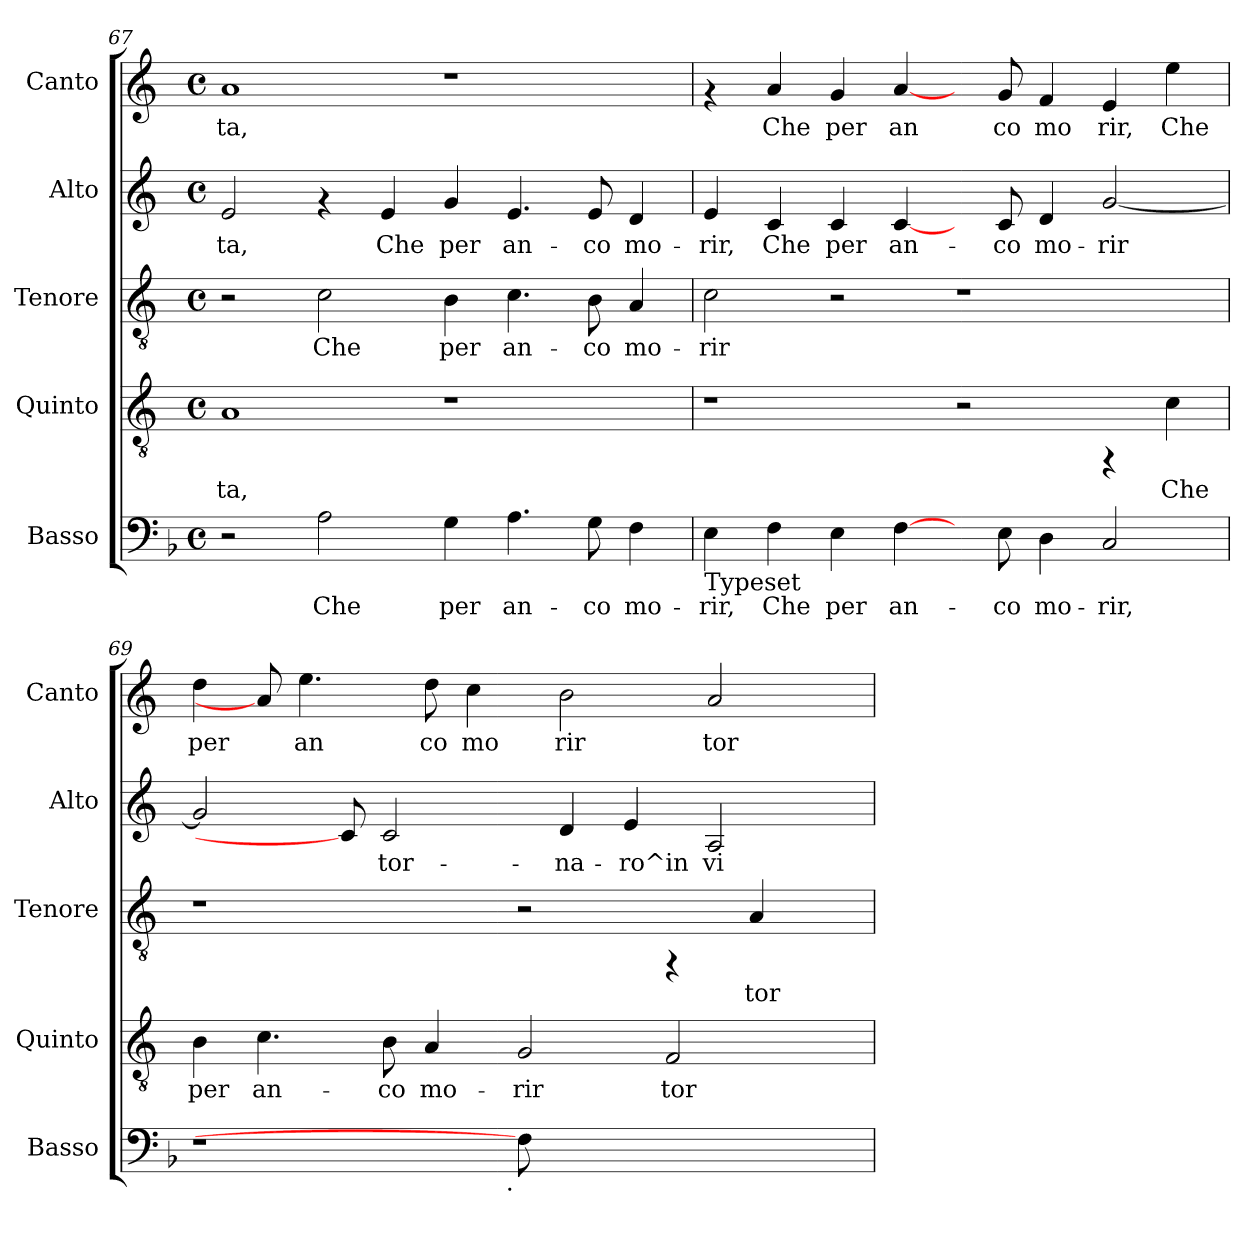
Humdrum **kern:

**kern	**text	**kern	**text	**kern	**text	**kern	**text	**kern	**text
*part5	*part5	*part4	*part4	*part3	*part3	*part2	*part2	*part1	*part1
*staff5	*staff5	*staff4	*staff4	*staff3	*staff3	*staff2	*staff2	*staff1	*staff1
*I"Basso	*	*I"Quinto	*	*I"Tenore	*	*I"Alto	*	*I"Canto	*
*I'Basso	*	*I'Quinto	*	*I'Tenore	*	*I'Alto	*	*I'Canto	*
!!LO:PB:g=z
*clefF4	*	*clefGv2	*	*clefGv2	*	*clefG2	*	*clefG2	*
*	*	*ITrd-3c-5	*	*ITrd-3c-5	*	*ITrd-3c-5	*	*ITrd-3c-5	*
*k[b-]	*	*k[b-]	*	*k[b-]	*	*k[b-]	*	*k[b-]	*
*F:	*	*F:	*	*F:	*	*F:	*	*F:	*
*M4/4	*	*M4/4	*	*M4/4	*	*M4/4	*	*M4/4	*
*met(c)	*	*met(c)	*	*met(c)	*	*met(c)	*	*met(c)	*
=67	=67	=67	=67	=67	=67	=67	=67	=67	=67
!	!	!	!LO:LY:b:cj	!	!	!	!LO:LY:b:cj	!	!LO:LY:b:cj
2r	.	1d	ta,	2r	.	2a/	ta,	1dd	ta,
!	!LO:LY:b:cj	!	!	!	!LO:LY:b:cj	!	!	!	!
2A\	Che	.	.	2f\	Che	4rf	.	.	.
!	!	!	!	!	!	!	!LO:LY:b:cj	!	!
.	.	.	.	.	.	4a/	Che	.	.
!	!LO:LY:b:cj	!	!	!	!LO:LY:b:cj	!	!LO:LY:b:cj	!	!
4G\	per	1r	.	4e\	per	4cc/	per	1r	.
!	!LO:LY:b:cj	!	!	!	!LO:LY:b:cj	!	!LO:LY:b:cj	!	!
4.A\	an-	.	.	4.f\	an-	4.a/	an-	.	.
!	!LO:LY:b:cj	!	!	!	!LO:LY:b:cj	!	!LO:LY:b:cj	!	!
8G\	-co	.	.	8e\	-co	8a/	-co	.	.
!	!LO:LY:b:cj	!	!	!	!LO:LY:b:cj	!	!LO:LY:b:cj	!	!
4F\	mo-	.	.	4d/	mo-	4g/	mo-	.	.
=68	=68	=68	=68	=68	=68	=68	=68	=68	=68
!LO:TX:b:t=Typeset	!	!	!	!	!	!	!	!	!
!	!LO:LY:b:cj	!	!	!	!LO:LY:b:cj	!	!LO:LY:b:cj	!	!
4E\	-rir,	1r	.	2f\	-rir	4a/	-rir,	4rf	.
!	!LO:LY:b:cj	!	!	!	!	!	!LO:LY:b:cj	!	!LO:LY:b:cj
4F\	Che	.	.	.	.	4f/	Che	4dd/	Che
!	!LO:LY:b:cj	!	!	!	!	!	!LO:LY:b:cj	!	!LO:LY:b:cj
4E\	per	.	.	2r	.	4f/	per	4cc/	per
!	!LO:LY:b:cj	!	!	!	!	!	!LO:LY:b:cj	!	!LO:LY:b:cj
[4F\	an-	.	.	.	.	[4f/	an-	[4dd/	an
8ryy	.	2r	.	1r	.	8ryy	.	8ryy	.
!	!LO:LY:b:cj	!	!	!	!	!	!LO:LY:b:cj	!	!LO:LY:b:cj
8E\	-co	.	.	.	.	8f/	-co	8cc/	co
!	!LO:LY:b:cj	!	!	!	!	!	!LO:LY:b:cj	!	!LO:LY:b:cj
4D\	mo-	.	.	.	.	4g/	mo-	4b-/	mo
!	!LO:LY:b:cj	!	!	!	!	!	!LO:LY:b:cj	!	!LO:LY:b:cj
2C/	-rir,	4rFF	.	.	.	[<2cc/	-rir	4a/	rir,
!	!	!	!LO:LY:b:cj	!	!	!	!	!	!LO:LY:b:cj
.	.	4f\	Che	.	.	.	.	4aa\	Che
=69	=69	=69	=69	=69	=69	=69	=69	=69	=69
!LO:TX:b:t=by Allen Garvin (aurvondel@gmail.com)	!	!	!	!	!	!	!	!	!
!	!	!	!LO:LY:b:cj	!	!	!	!LO:LY:b:cj	!	!LO:LY:a:cj
*^	*	*	*	*	*	*	*	*	*
1r	2ryy	.	4e\	per	1r	.	2cc/]	.	4gg\	per
!	!	!	!	!LO:LY:b:cj	!	!	!	!	!	!
.	.	.	4.f\	an-	.	.	.	.	8dd/]	.
!	!	!	!	!	!	!	!	!	!	!LO:LY:a:cj
.	.	.	.	.	.	.	.	.	4.aa\	an
.	4ryy	.	.	.	.	.	8f/]	.	.	.
!	!	!	!	!LO:LY:b:cj	!	!	!	!LO:LY:b:cj	!	!
.	.	.	8e\	-co	.	.	2f/	tor-	.	.
!	!	!	!	!LO:LY:b:cj	!	!	!	!	!	!LO:LY:a:cj
.	8...ryy	.	4d/	mo-	.	.	.	.	8gg\	co
!	!	!	!	!	!	!	!	!	!	!LO:LY:a:cj
.	.	.	.	.	.	.	.	.	4ff\	mo
!	!LO:TX:b:t=.	!	!	!	!	!	!	!	!	!
.	1ryy	.	.	.	.	.	.	.	.	.
!	!	!	!	!LO:LY:b:cj	!	!	!	!	!	!
8F\]	.	.	2c/	-rir	2r	.	.	.	.	.
!	!	!	!	!	!	!	!	!LO:LY:b:cj	!	!LO:LY:a:cj
1ryy	.	.	.	.	.	.	4g/	-na-	2ee\	rir
!	!	!	!	!	!	!	!	!LO:LY:b:cj	!	!
.	.	.	.	.	.	.	4a/	-ro^in	.	.
!	!	!	!	!LO:LY:b:cj	!	!	!	!	!	!
.	.	.	2B-/	tor-	4rFF	.	.	.	.	.
!	!	!	!	!	!	!	!	!LO:LY:b:cj	!	!LO:LY:a:cj
.	.	.	.	.	.	.	2d/	vi-	2dd/	tor
!	!	!	!	!	!	!LO:LY:b:cj	!	!	!	!
.	.	.	.	.	4d/	tor-	.	.	.	.
.	8ryy	.	.	.	.	.	.	.	.	.
.	.	.	8ryy	.	8ryy	.	.	.	.	.
.	64ryy	.	.	.	.	.	.	.	.	.
*v	*v	*	*	*	*	*	*	*	*	*
=	=	=	=	=	=	=	=	=	=
*-	*-	*-	*-	*-	*-	*-	*-	*-	*-
